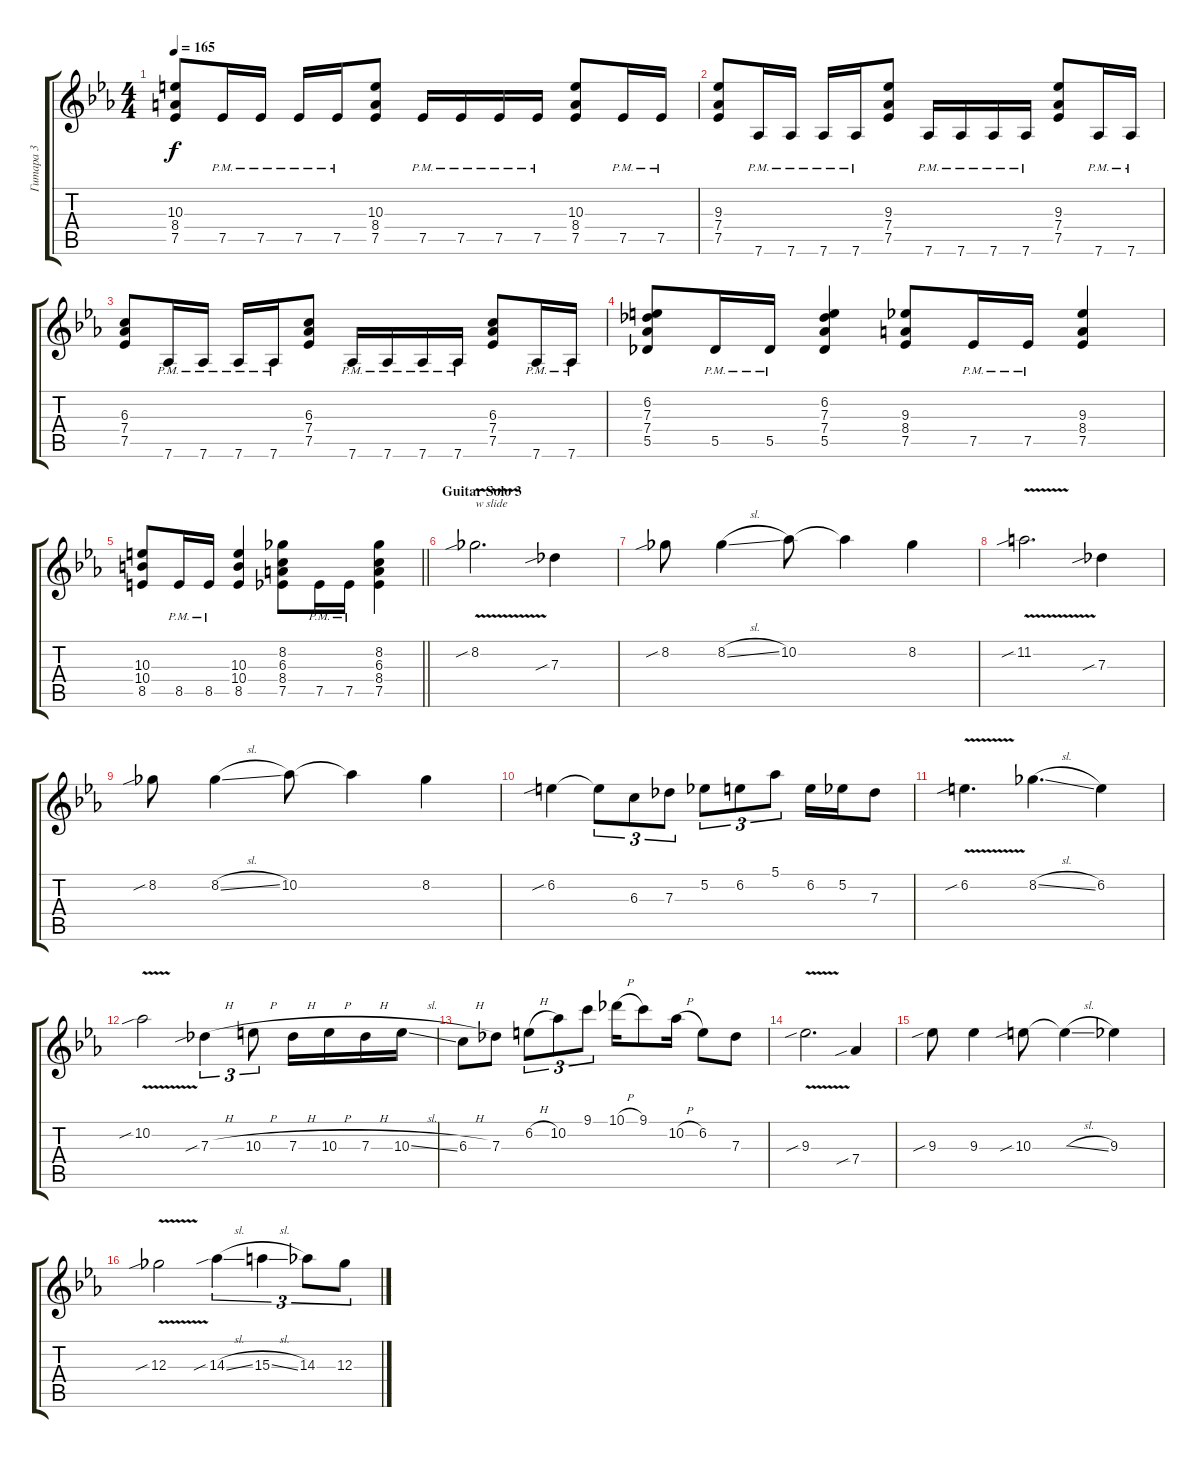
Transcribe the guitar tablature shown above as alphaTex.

\track ("Гитара 3" "Гитара 3") {instrument distortionguitar}
\staff {score tabs}
\tuning (Eb4 Bb3 Gb3 Db3 Ab2 Db2) {hide}
\ts (4 4)
\tempo 165
\clef g2
\ks cminor
(10.3 8.4 7.5).8{dy f} 7.5{pm}.16 7.5{pm}.16 7.5{pm}.16 7.5{pm}.16 (10.3 8.4 7.5).8 7.5{pm}.16 7.5{pm}.16 7.5{pm}.16 7.5{pm}.16 (10.3 8.4 7.5).8 7.5{pm}.16 7.5{pm}.16 |
(9.3 7.4 7.5).8 7.6{pm}.16 7.6{pm}.16 7.6{pm}.16 7.6{pm}.16 (9.3 7.4 7.5).8 7.6{pm}.16 7.6{pm}.16 7.6{pm}.16 7.6{pm}.16 (9.3 7.4 7.5).8 7.6{pm}.16 7.6{pm}.16 |
(6.3 7.4 7.5).8 7.6{pm}.16 7.6{pm}.16 7.6{pm}.16 7.6{pm}.16 (6.3 7.4 7.5).8 7.6{pm}.16 7.6{pm}.16 7.6{pm}.16 7.6{pm}.16 (6.3 7.4 7.5).8 7.6{pm}.16 7.6{pm}.16 |
(6.2 7.3 7.4 5.5).8 5.5{pm}.16 5.5{pm}.16 (6.2 7.3 7.4 5.5).4 (9.3 8.4 7.5).8 7.5{pm}.16 7.5{pm}.16 (9.3 8.4 7.5).4 |
\barLineRight lightlight
(10.3 10.4 8.5).8 8.5{pm}.16 8.5{pm}.16 (10.3 10.4 8.5).4 (8.2 6.3 8.4 7.5).8 7.5{pm}.16 7.5{pm}.16 (8.2 6.3 8.4 7.5).4 |
\section ("" "Guitar Solo 3")
8.2{v sib}.2{d txt "w slide" volume 10} 7.3{sib}.4 |
8.2{sib}.8 8.2{sl}.4 10.2.8 10.2{t}.4 8.2.4 |
11.2{v sib}.2{d} 7.3{sib}.4 |
8.2{sib}.8 8.2{sl}.4 10.2.8 10.2{t}.4 8.2.4 |
6.2{sib}.4 6.2{t}.8{tu (3 2)} 6.3.8{tu (3 2)} 7.3.8{tu (3 2)} 5.2.8{tu (3 2)} 6.2.8{tu (3 2)} 5.1.8{tu (3 2)} 6.2.16 5.2.16 7.3.8 |
6.2{v sib}.4{d} 8.2{sl}.4{d} 6.2.4 |
10.2{v sib}.2 7.3{sib h}.4{tu (3 2)} 10.3{h}.8{tu (3 2)} 7.3{h}.16 10.3{h}.16 7.3{h}.16 10.3{sl}.16 |
6.3{h}.8 7.3.8 6.2{h}.8{tu (3 2)} 10.2.8{tu (3 2)} 9.1.8{tu (3 2)} 10.1{h}.16 9.1.8 10.2{h}.16 6.2.8 7.3.8 |
9.3{v sib}.2{d} 7.4{sib}.4 |
9.3{sib}.8 9.3.4 10.3{sib}.8 10.3{sl t}.4 9.3.4 |
12.3{v sib}.2 14.3{sib sl}.4{tu (3 2)} 15.3{sl}.4{tu (3 2)} 14.3.8{tu (3 2)} 12.3.8{tu (3 2)}
